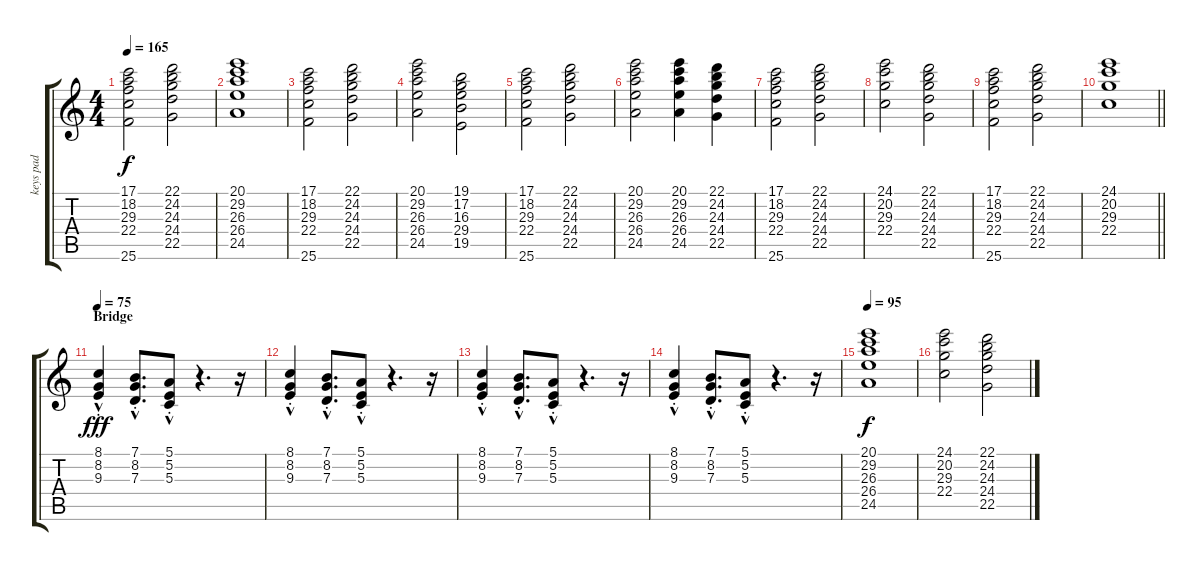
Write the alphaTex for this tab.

\track ("keys pad" "keys pad") {instrument stringensemble1}
\staff {score tabs}
\tuning (E4 B3 G3 D3 A2 E2) {hide}
\ts (4 4)
\tempo 165
\clef g2
\ks aminor
(17.1 18.2 29.3 22.4 25.6).2{dy f} (22.1 24.2 24.3 24.4 22.5).2 |
(20.1 29.2 26.3 26.4 24.5).1 |
(17.1 18.2 29.3 22.4 25.6).2 (22.1 24.2 24.3 24.4 22.5).2 |
(20.1 29.2 26.3 26.4 24.5).2 (19.1 17.2 16.3 29.4 19.5).2 |
(17.1 18.2 29.3 22.4 25.6).2 (22.1 24.2 24.3 24.4 22.5).2 |
(20.1 29.2 26.3 26.4 24.5).2 (20.1 29.2 26.3 26.4 24.5).4 (22.1 24.2 24.3 24.4 22.5).4 |
(17.1 18.2 29.3 22.4 25.6).2 (22.1 24.2 24.3 24.4 22.5).2 |
(24.1 20.2 29.3 22.4).2 (22.1 24.2 24.3 24.4 22.5).2 |
(17.1 18.2 29.3 22.4 25.6).2 (22.1 24.2 24.3 24.4 22.5).2 |
\barLineRight lightlight
(24.1 20.2 29.3 22.4).1 |
\section ("" "Bridge")
\tempo 75
(8.1{hac} 8.2{hac st} 9.3{hac}).4{dy fff} (7.1{hac st} 8.2{hac st} 7.3{hac st}).8{d} (5.1{hac st} 5.2{hac st} 5.3{hac st}).8 r.4{d} r.16 |
(8.1{hac st} 8.2{hac st} 9.3{hac st}).4 (7.1{hac st} 8.2{hac st} 7.3{hac st}).8{d} (5.1{hac st} 5.2{hac st} 5.3{hac st}).8 r.4{d} r.16 |
(8.1{hac st} 8.2{hac st} 9.3{hac st}).4 (7.1{hac st} 8.2{hac st} 7.3{hac st}).8{d} (5.1{hac st} 5.2{hac st} 5.3{hac st}).8 r.4{d} r.16 |
(8.1{hac st} 8.2{hac st} 9.3{hac st}).4 (7.1{hac st} 8.2{hac st} 7.3{hac st}).8{d} (5.1{hac st} 5.2{hac st} 5.3{hac st}).8 r.4{d} r.16 |
\tempo 95
(20.1 29.2 26.3 26.4 24.5).1{dy f} |
(24.1 20.2 29.3 22.4).2 (22.1 24.2 24.3 24.4 22.5).2
